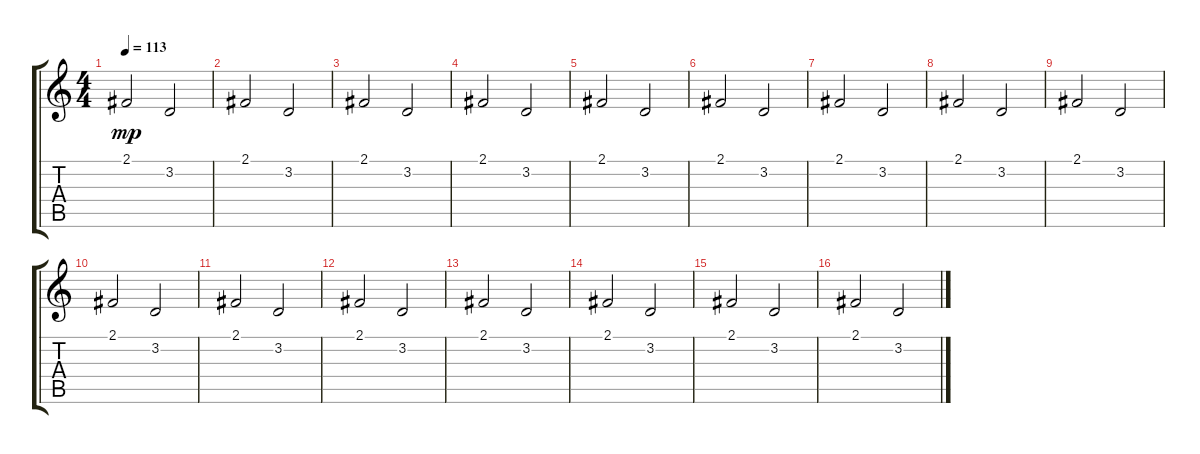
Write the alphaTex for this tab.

\track "" {instrument koto}
\staff {score tabs}
\tuning (E4 B3 G3 D3 A2 E2) {hide}
\ts (4 4)
\tempo 113
\clef g2
\ks c
2.1.2{dy mp} 3.2.2 |
2.1.2 3.2.2 |
2.1.2 3.2.2 |
2.1.2 3.2.2 |
2.1.2 3.2.2 |
2.1.2 3.2.2 |
2.1.2 3.2.2 |
2.1.2 3.2.2 |
2.1.2 3.2.2 |
2.1.2 3.2.2 |
2.1.2 3.2.2 |
2.1.2 3.2.2 |
2.1.2 3.2.2 |
2.1.2 3.2.2 |
2.1.2 3.2.2 |
2.1.2 3.2.2
